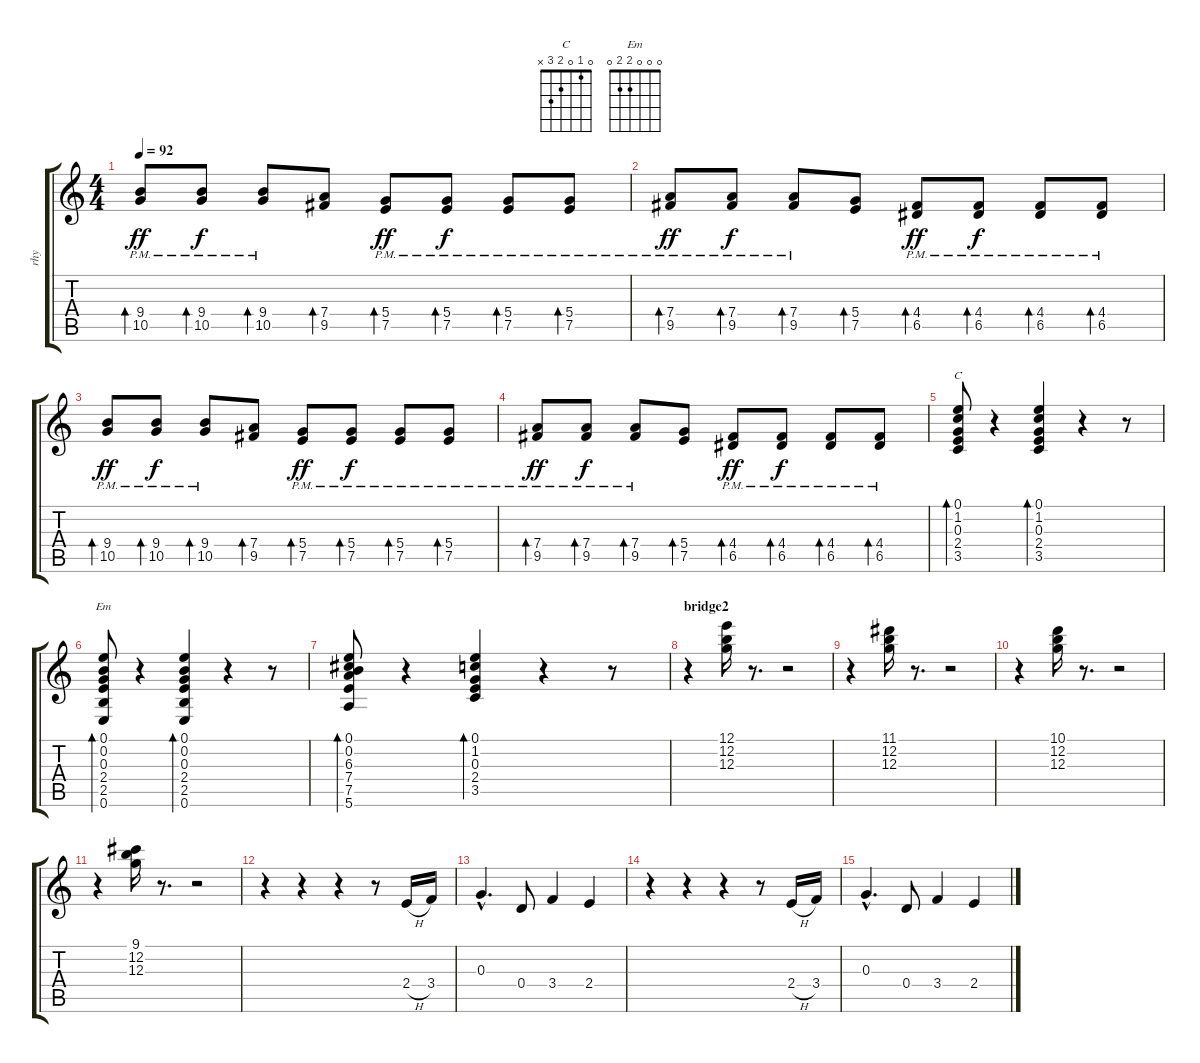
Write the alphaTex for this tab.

\track ("rhy" "rhy") {instrument electricguitarmuted}
\staff {score tabs}
\tuning (E4 B3 G3 D3 A2 E2) {hide}
\chord ("C" 0 1 0 2 3 x)
\chord ("Em" 0 0 0 2 2 0)
\ts (4 4)
\tempo 92
\clef g2
\ks c
(9.4{pm} 10.5{pm}).8{bd 60 dy ff} (9.4{pm} 10.5{pm}).8{bd 60 dy f} (9.4{pm} 10.5{pm}).8{bd 60} (7.4 9.5).8{bd 60} (5.4{pm} 7.5{pm}).8{bd 60 dy ff} (5.4{pm} 7.5{pm}).8{bd 60 dy f} (5.4{pm} 7.5{pm}).8{bd 60} (5.4{pm} 7.5{pm}).8{bd 60} |
(7.4{pm} 9.5{pm}).8{bd 60 dy ff} (7.4{pm} 9.5{pm}).8{bd 60 dy f} (7.4{pm} 9.5{pm}).8{bd 60} (5.4 7.5).8{bd 60} (4.4{pm} 6.5{pm}).8{bd 60 dy ff} (4.4{pm} 6.5{pm}).8{bd 60 dy f} (4.4{pm} 6.5{pm}).8{bd 60} (4.4{pm} 6.5{pm}).8{bd 60} |
(9.4{pm} 10.5{pm}).8{bd 60 dy ff} (9.4{pm} 10.5{pm}).8{bd 60 dy f} (9.4{pm} 10.5{pm}).8{bd 60} (7.4 9.5).8{bd 60} (5.4{pm} 7.5{pm}).8{bd 60 dy ff} (5.4{pm} 7.5{pm}).8{bd 60 dy f} (5.4{pm} 7.5{pm}).8{bd 60} (5.4{pm} 7.5{pm}).8{bd 60} |
(7.4{pm} 9.5{pm}).8{bd 60 dy ff} (7.4{pm} 9.5{pm}).8{bd 60 dy f} (7.4{pm} 9.5{pm}).8{bd 60} (5.4 7.5).8{bd 60} (4.4{pm} 6.5{pm}).8{bd 60 dy ff} (4.4{pm} 6.5{pm}).8{bd 60 dy f} (4.4{pm} 6.5{pm}).8{bd 60} (4.4{pm} 6.5{pm}).8{bd 60} |
(0.1 1.2 0.3 2.4 3.5).8{bd 60 ch "C" instrument acousticguitarsteel} r.4 (0.1 1.2 0.3 2.4 3.5).4{bd 60} r.4 r.8 |
(0.1 0.2 0.3 2.4 2.5 0.6).8{bd 60 ch "Em"} r.4 (0.1 0.2 0.3 2.4 2.5 0.6).4{bd 60} r.4 r.8 |
(0.1 0.2 6.3 7.4 7.5 5.6).8{bd 60} r.4 (0.1 1.2 0.3 2.4 3.5).4{bd 60} r.4 r.8 |
\section ("" "bridge2")
r.4 (12.1 12.2 12.3).16 r.8{d} r.2 |
r.4 (11.1 12.2 12.3).16 r.8{d} r.2 |
r.4 (10.1 12.2 12.3).16 r.8{d} r.2 |
r.4 (9.1 12.2 12.3).16 r.8{d} r.2 |
r.4 r.4 r.4 r.8 2.4{h}.16 3.4.16 |
0.3{hac}.4{d} 0.4.8 3.4.4 2.4.4 |
r.4 r.4 r.4 r.8 2.4{h}.16 3.4.16 |
0.3{hac}.4{d} 0.4.8 3.4.4 2.4.4
